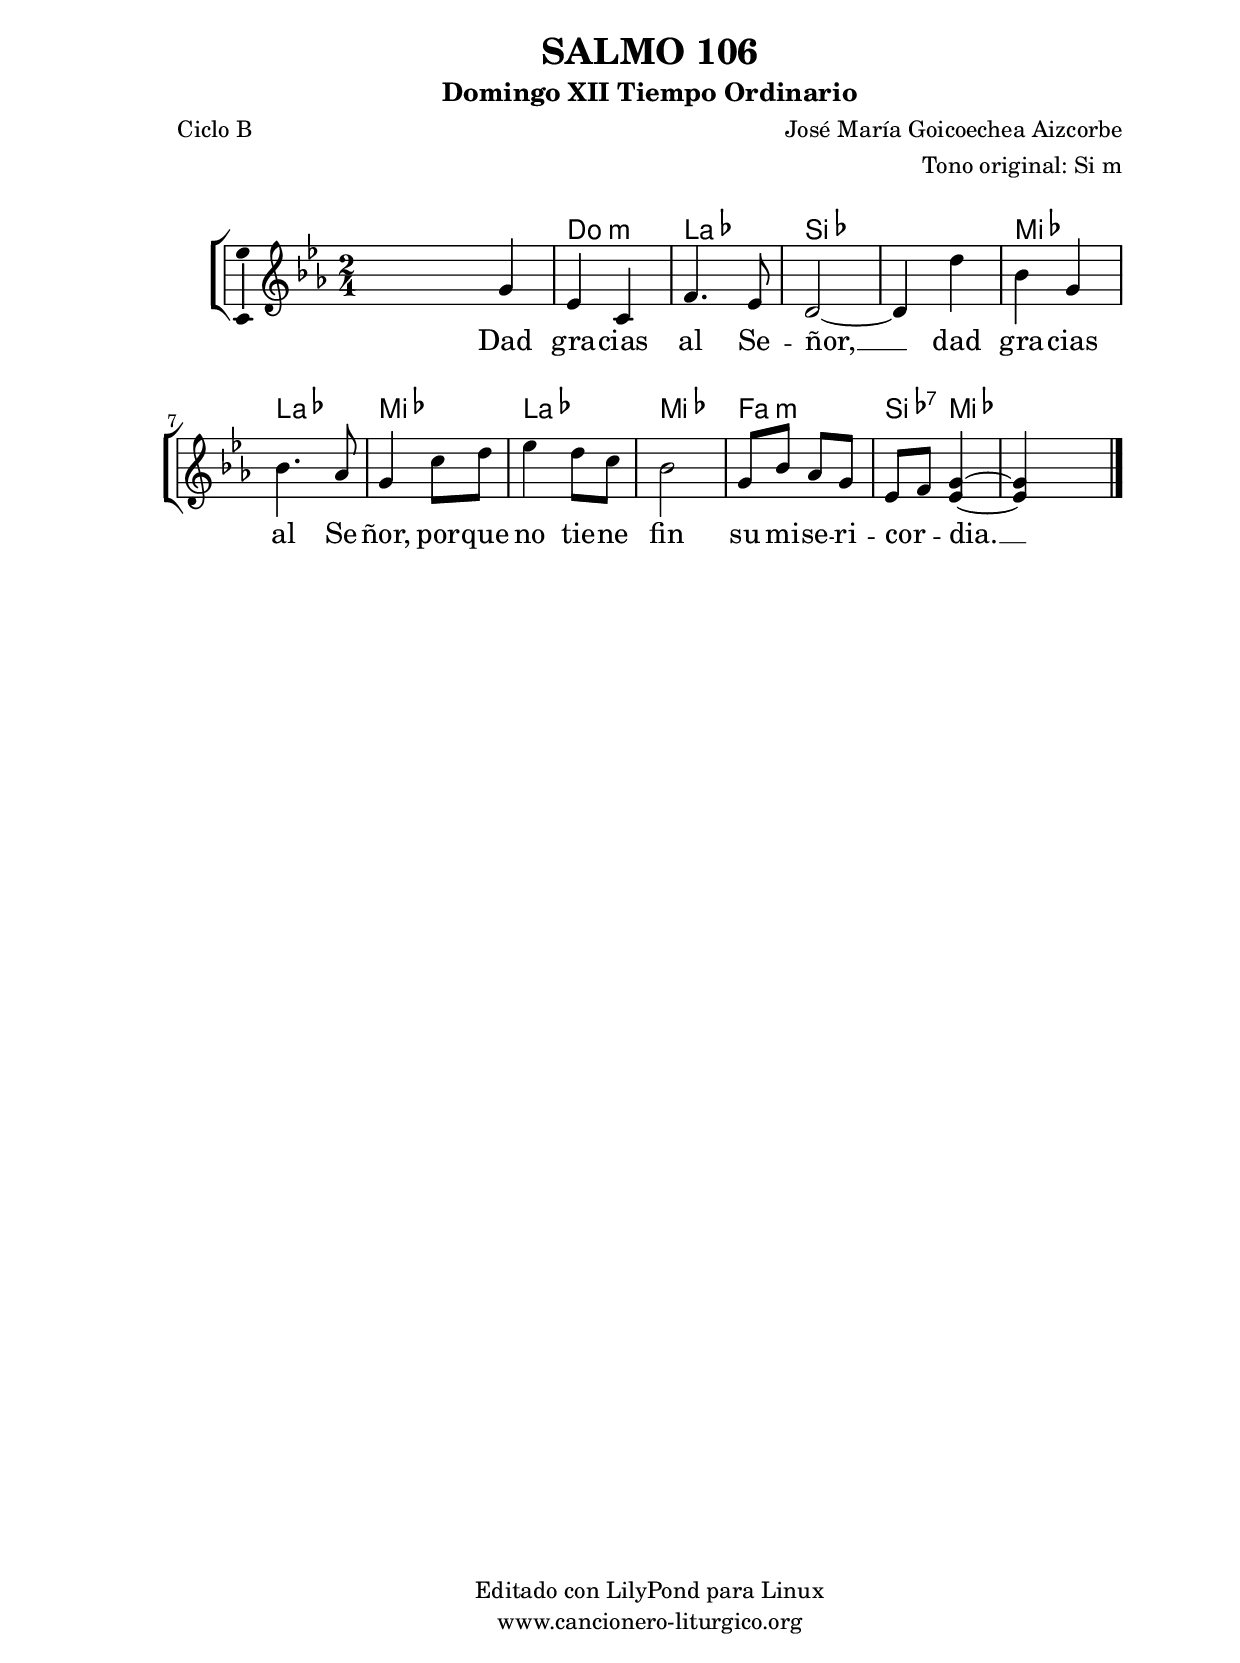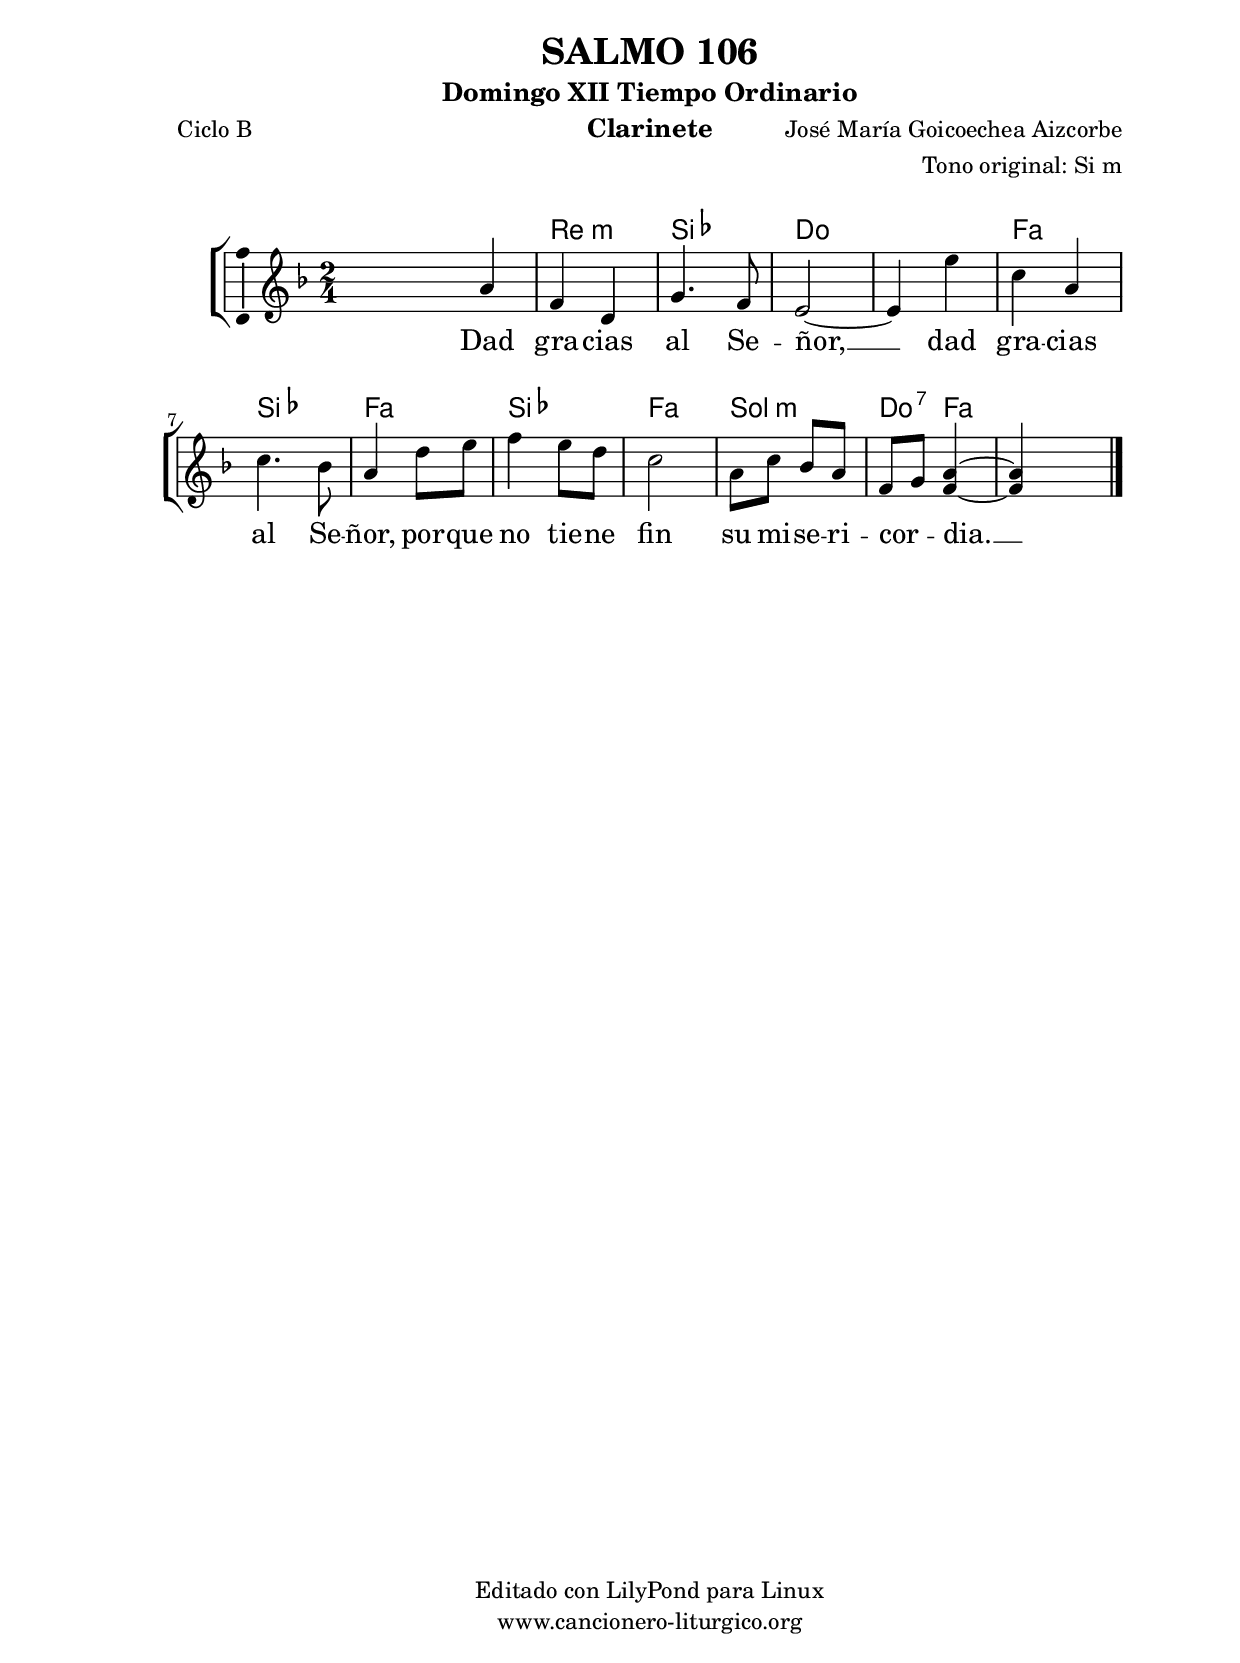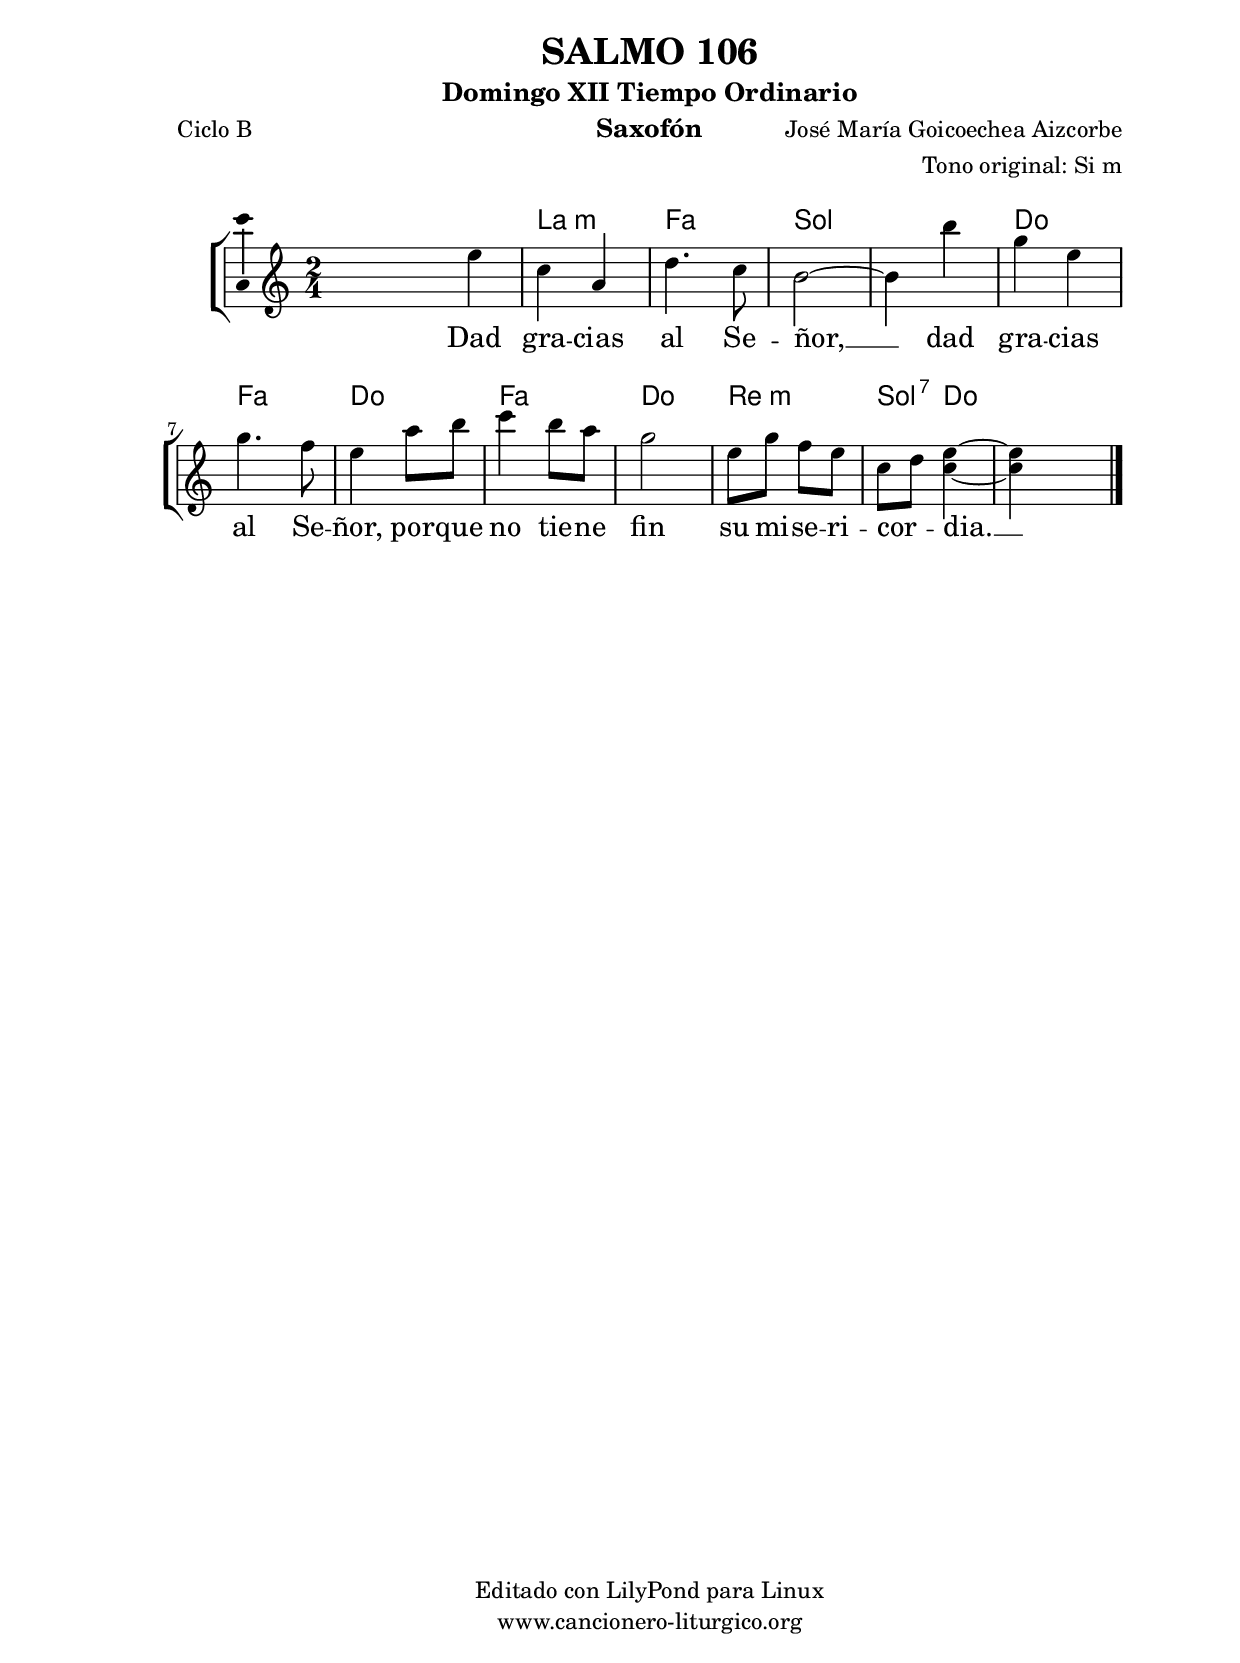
%
%para convertir .midi en .wav:
%timidity filename.midi -Ow -o finename.wav
%
%
%Para convertir de .wav a .mp3:
%lame -h -m j filename.wav
%
%
%para escuchar el midi:
%timidity nombrefichero.midi
%


%versión de lilypond para la que se ha escrito esta partitura:
\version "2.16.0"

	%Tamaño papel
	#(set-default-paper-size "a4")
	%Tamaño partitura
	#(set-global-staff-size 20)
	%No responde al pulsar sobre una nota
	#(ly:set-option 'point-and-click #f)

%parámetros del encabezamiento:
\header {
	title = "SALMO 106"
	subtitle = "Domingo XII Tiempo Ordinario"
	composer = "José María Goicoechea Aizcorbe"
	poet = "Ciclo B"
	meter = ""
	arranger = "Tono original: Si m"
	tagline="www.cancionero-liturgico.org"
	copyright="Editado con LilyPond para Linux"
	tiempo = "Ordinario"
	usos = "Salmo"
	letra = "Dad gracias al Señor, dad gracias al Señor, porque no tiene fin su misericordia."
	}

%parámetros asociados al papel:
\paper  {
	oddHeaderMarkup = \markup {\fill-line { \on-the-fly #not-first-page \fromproperty #'header:title \on-the-fly #not-first-page \fromproperty #'header:composer }}
	evenHeaderMarkup = \markup {\fill-line { \fromproperty #'header:composer \fromproperty #'header:title }}
	#(set-paper-size "a4")
	print-page-number = ##f
	first-page-number = 1
	print-first-page-number = ##f
%	head-separation = 3.0 \cm
	top-margin = 2.0 \cm
	bottom-margin = 0.5\cm
%%%	bottom-margin = -1.0\cm
	left-margin = 3.0 \cm
	line-width = 16.0 \cm 
	indent = 8\mm
	interscoreline = 2.\mm
	between-system-space = 15\mm
%	para que las partituras no llenen la hoja:
	ragged-bottom = ##t
%	idem para la última hoja:
	ragged-last-bottom = ##f
%	para que las partituras llenen el ancho del papel:
	ragged-last = ##f
	after-title-space = 2.5 \cm
%page-count=1
%system-count=8

	%Flexible Vertical Spacing
%	markup-markup-spacing =
%	#'((basic-distance . 15) (minimum-distance . 15) (padding . 3))
	markup-system-spacing =
	#'((basic-distance . 15) (minimum-distance . 15) (padding . 3))
	system-system-spacing =
	#'((basic-distance . 15) (minimum-distance . 15) (padding . 3))
	score-system-spacing =
	#'((basic-distance . 15) (minimum-distance . 15) (padding . 5))
%	top-system-spacing = % header
%	#'((basic-distance . 8) (minimum-distance . 0) (padding . 3))
%	top-markup-spacing =
%	#'((basic-distance . 20) (minimum-distance . 20) (padding . 3))
	last-bottom-spacing = % footer
	#'((basic-distance . 5) (minimum-distance . 5) (padding . 3))
%	score-markup-spacing =
%	#'((basic-distance . 16) (minimum-distance . 13) (padding . 3))

	}


%parámetros que afectan a toda la partitura:
global =  {
	%clave de sol (G):
	\clef G
	%armadura:
	\transpose b c'
	\key b \minor
	\tempo 4=110
	\set Score.tempoHideNote = ##t
	}


acordes = {
	\italianChords
	\chordmode {
	\transpose b c'
{

s2
b2:m g a
s2
d2 g d g d e:m a4:7 d
s2

	}
	}
}


melodia = 
	\transpose b c'
{
	\relative c'{

\time 2/4
s4 fis4
d4 b
e4. d8
cis2~
cis4 cis'
a4 fis
a4. g8
fis4 b8 cis
d4 cis8 b
a2
fis8 a g fis
d8 e <d fis>4~
<d fis>4 s4

	\bar "|."
	}
	}


texto = \lyricmode {
Dad gra -- cias al Se -- ñor, __
dad gra -- cias al Se -- ñor,
por -- que no tie -- ne fin su mi -- se -- ri -- cor -- _ dia. __
	}


acordesStaff = \context ChordNames = acordesStaff <<
	\set chordChanges = ##t
	\acordes
	>>


vozStaff = \context Voice = vozStaff
\with {\consists "Ambitus_engraver"}
<<
%	\set Staff.instrumentName = ""
%	\set Staff.shortInstrumentName = ""
%	\set Staff.midiInstrument = #"clarinet"
%	\set Staff.midiInstrument = #"cello"
%	\set Staff.midiInstrument = #"flute"
	\set Staff.midiInstrument = #"electric guitar (jazz)"
%	\set Staff.midiInstrument = #"english horn"
%	\set Staff.midiInstrument = #"violin"
%	\set Staff.midiInstrument = #"glockenspiel"
	\set Staff.midiMinimumVolume = #0.7
	\set Staff.midiMaximumVolume = #0.9
	\global
	\melodia
	>>


textoStaff = \context Lyrics = textoStaff <<
	\lyricsto vozStaff \texto
	>>

\book {
	\score {
		\context ChoirStaff {
			\override StaffGroup.SystemStartBracket #'collapse-height = #1
			\override Score.SystemStartBar #'collapse-height = #1
			<<
			\acordesStaff
			\vozStaff
			\textoStaff
			>>
			}
		\layout {
	    		\context {
				\Lyrics
				\override LyricText #'font-size = #2
				}
	   		 \context {
				\Score
				%fontSize = #3
				\override StaffSymbol #'staff-space = #(magstep +3)
				%\override Beam #'thickness = #0.55
				%\override SpacingSpanner #'spacing-increment = #1.0
				%\override Slur #'height-limit = #1.5
				}
			}
		}
	\score {
		\unfoldRepeats
		\context ChoirStaff {
			<<
			\acordesStaff
			\vozStaff
			>>
			}
		\midi {
	  		\context {
	  			\Score
				tempoWholesPerMinute = #(ly:make-moment 70 4)
				}
			}
		}
	}

%Partitura para clarinete
#(define output-suffix "C")
\book {
	\header{
		instrument = "Clarinete"
		}
	\score {
		\context ChoirStaff {
			\override StaffGroup.SystemStartBracket #'collapse-height = #1
			\override Score.SystemStartBar #'collapse-height = #1
\transpose c d
			<<
			\acordesStaff
			\vozStaff
			\textoStaff
			>>
			}
		\layout {
	    		\context {
				\Lyrics
				\override LyricText #'font-size = #2
				}
	   		 \context {
				\Score
				%fontSize = #3
				\override StaffSymbol #'staff-space = #(magstep +3)
				%\override Beam #'thickness = #0.55
				%\override SpacingSpanner #'spacing-increment = #1.0
				%\override Slur #'height-limit = #1.5
				}
			}
		}
	}

%Partitura para saxofón
#(define output-suffix "S")
\book {
	\header{
		instrument = "Saxofón"
		}
	\score {
		\context ChoirStaff {
			\override StaffGroup.SystemStartBracket #'collapse-height = #1
			\override Score.SystemStartBar #'collapse-height = #1
\transpose c a
			<<
			\acordesStaff
			\vozStaff
			\textoStaff
			>>
			}
		\layout {
	    		\context {
				\Lyrics
				\override LyricText #'font-size = #2
				}
	   		 \context {
				\Score
				%fontSize = #3
				\override StaffSymbol #'staff-space = #(magstep +3)
				%\override Beam #'thickness = #0.55
				%\override SpacingSpanner #'spacing-increment = #1.0
				%\override Slur #'height-limit = #1.5
				}
			}
		}
	}

